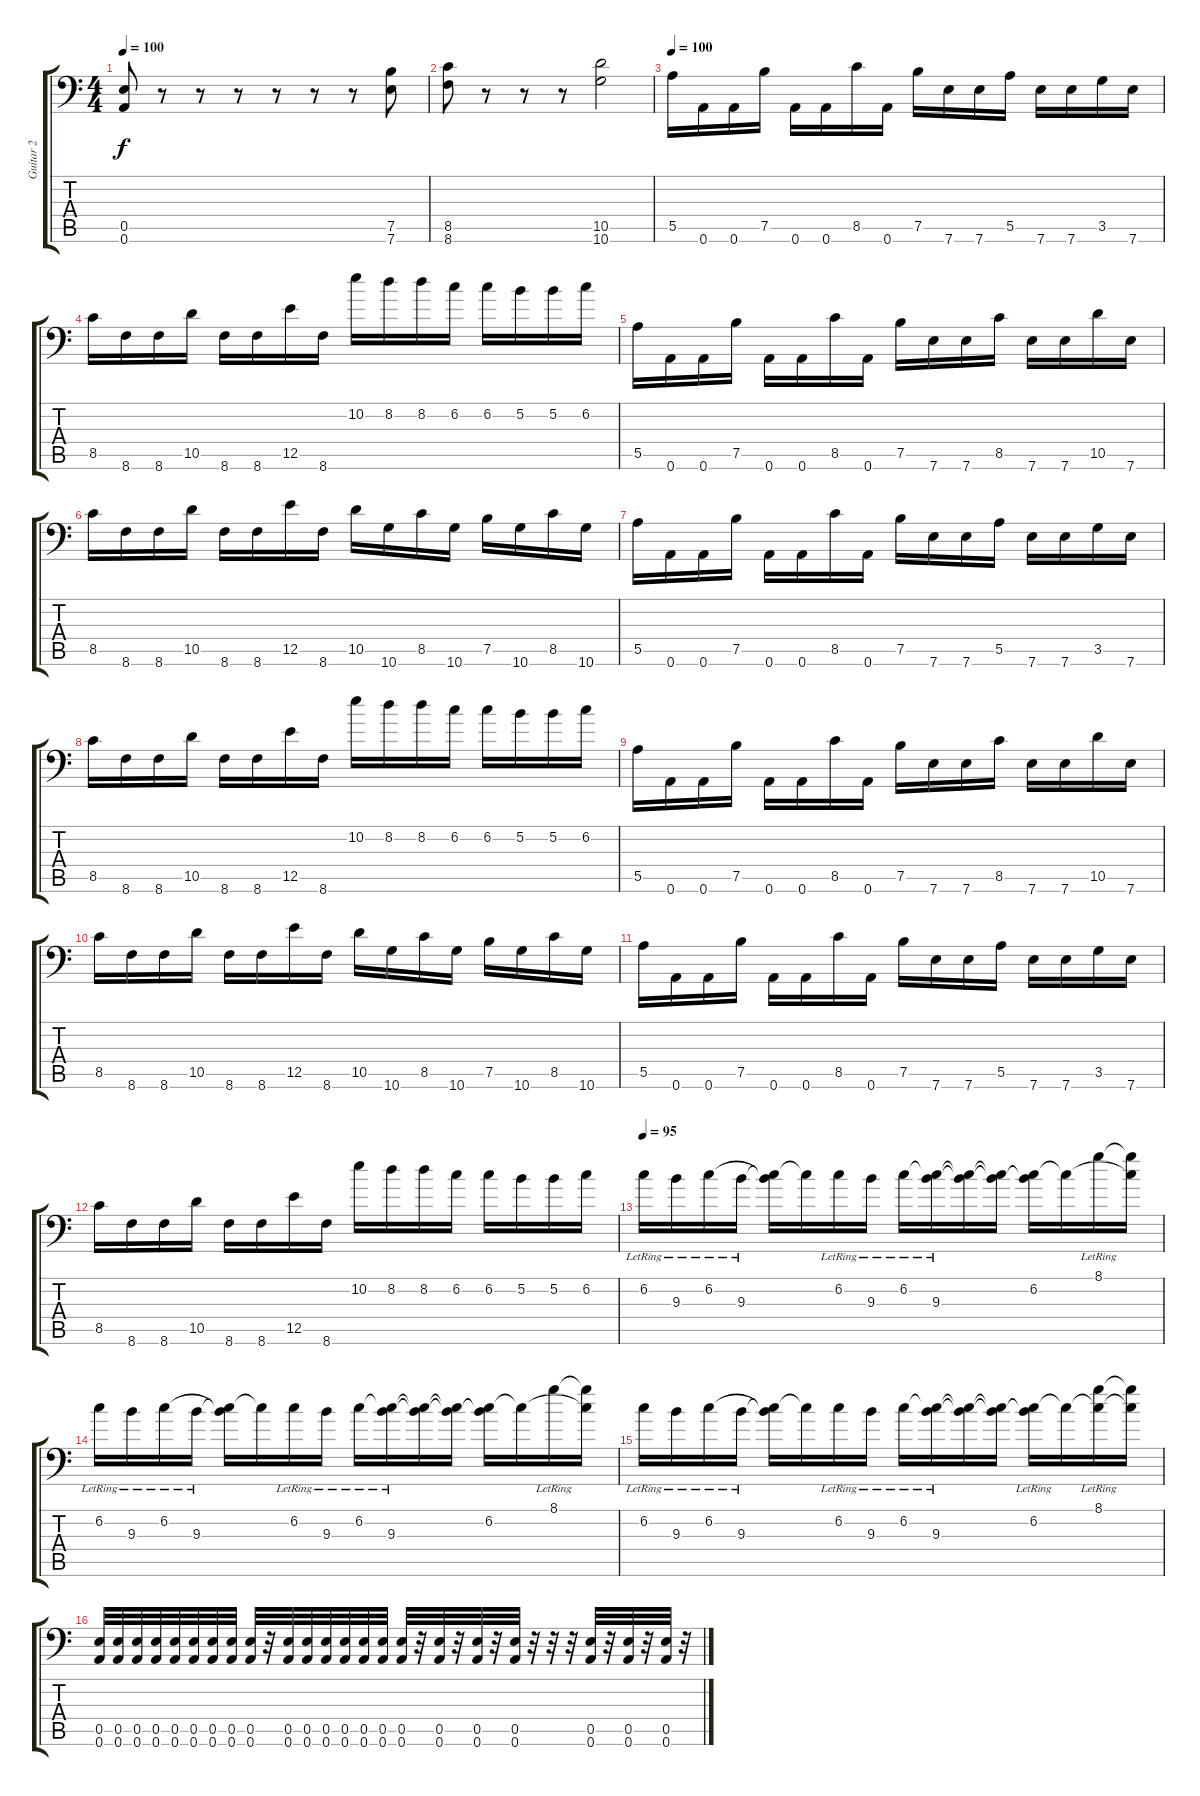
\track ("Guitar 2" "Guitar 2") {instrument distortionguitar}
\staff {score tabs}
\tuning (B3 Gb3 D3 A2 E2 A1) {hide}
\ts (4 4)
\tempo 100
\clef f4
\ks c
(0.5 0.6).8{dy f} r.8 r.8 r.8 r.8 r.8 r.8 (7.5 7.6).8 |
(8.5 8.6).8 r.8 r.8 r.8 (10.5 10.6).2 |
\tempo 100
5.5.16 0.6.16 0.6.16 7.5.16 0.6.16 0.6.16 8.5.16 0.6.16 7.5.16 7.6.16 7.6.16 5.5.16 7.6.16 7.6.16 3.5.16 7.6.16 |
8.5.16 8.6.16 8.6.16 10.5.16 8.6.16 8.6.16 12.5.16 8.6.16 10.2.16 8.2.16 8.2.16 6.2.16 6.2.16 5.2.16 5.2.16 6.2.16 |
5.5.16 0.6.16 0.6.16 7.5.16 0.6.16 0.6.16 8.5.16 0.6.16 7.5.16 7.6.16 7.6.16 8.5.16 7.6.16 7.6.16 10.5.16 7.6.16 |
8.5.16 8.6.16 8.6.16 10.5.16 8.6.16 8.6.16 12.5.16 8.6.16 10.5.16 10.6.16 8.5.16 10.6.16 7.5.16 10.6.16 8.5.16 10.6.16 |
5.5.16 0.6.16 0.6.16 7.5.16 0.6.16 0.6.16 8.5.16 0.6.16 7.5.16 7.6.16 7.6.16 5.5.16 7.6.16 7.6.16 3.5.16 7.6.16 |
8.5.16 8.6.16 8.6.16 10.5.16 8.6.16 8.6.16 12.5.16 8.6.16 10.2.16 8.2.16 8.2.16 6.2.16 6.2.16 5.2.16 5.2.16 6.2.16 |
5.5.16 0.6.16 0.6.16 7.5.16 0.6.16 0.6.16 8.5.16 0.6.16 7.5.16 7.6.16 7.6.16 8.5.16 7.6.16 7.6.16 10.5.16 7.6.16 |
8.5.16 8.6.16 8.6.16 10.5.16 8.6.16 8.6.16 12.5.16 8.6.16 10.5.16 10.6.16 8.5.16 10.6.16 7.5.16 10.6.16 8.5.16 10.6.16 |
5.5.16 0.6.16 0.6.16 7.5.16 0.6.16 0.6.16 8.5.16 0.6.16 7.5.16 7.6.16 7.6.16 5.5.16 7.6.16 7.6.16 3.5.16 7.6.16 |
8.5.16 8.6.16 8.6.16 10.5.16 8.6.16 8.6.16 12.5.16 8.6.16 10.2.16 8.2.16 8.2.16 6.2.16 6.2.16 5.2.16 5.2.16 6.2.16 |
\tempo 95
6.2{lr}.16 9.3{lr}.16 6.2{lr}.16 9.3{lr}.16 (6.2{t} 9.3{t}).16 6.2{t}.16 6.2{lr}.16 9.3{lr}.16 6.2{lr}.16 (6.2{t} 9.3{lr}).16 (6.2{t} 9.3{t}).16 (6.2{t} 9.3{t}).16 (6.2 9.3{t}).16 6.2{t}.16 8.1{lr}.16 (8.1{t} 6.2{t}).16 |
6.2{lr}.16 9.3{lr}.16 6.2{lr}.16 9.3{lr}.16 (6.2{t} 9.3{t}).16 6.2{t}.16 6.2{lr}.16 9.3{lr}.16 6.2{lr}.16 (6.2{t} 9.3{lr}).16 (6.2{t} 9.3{t}).16 (6.2{t} 9.3{t}).16 (6.2 9.3{t}).16 6.2{t}.16 8.1{lr}.16 (8.1{t} 6.2{t}).16 |
6.2{lr}.16 9.3{lr}.16 6.2{lr}.16 9.3{lr}.16 (6.2{t} 9.3{t}).16 6.2{t}.16 6.2{lr}.16 9.3{lr}.16 6.2{lr}.16 (6.2{t} 9.3{lr}).16 (6.2{t} 9.3{t}).16 (6.2{t} 9.3{t}).16 (6.2{lr} 9.3{t}).16 6.2{t}.16 (8.1{lr} 6.2{t}).16 (8.1{t} 6.2{t}).16 |
(0.5 0.6).32 (0.5 0.6).32 (0.5 0.6).32 (0.5 0.6).32 (0.5 0.6).32 (0.5 0.6).32 (0.5 0.6).32 (0.5 0.6).32 (0.5 0.6).32 r.32 (0.5 0.6).32 (0.5 0.6).32 (0.5 0.6).32 (0.5 0.6).32 (0.5 0.6).32 (0.5 0.6).32 (0.5 0.6).32 r.32 (0.5 0.6).32 r.32 (0.5 0.6).32 r.32 (0.5 0.6).32 r.32 r.32 r.32 (0.5 0.6).32 r.32 (0.5 0.6).32 r.32 (0.5 0.6).32 r.32
